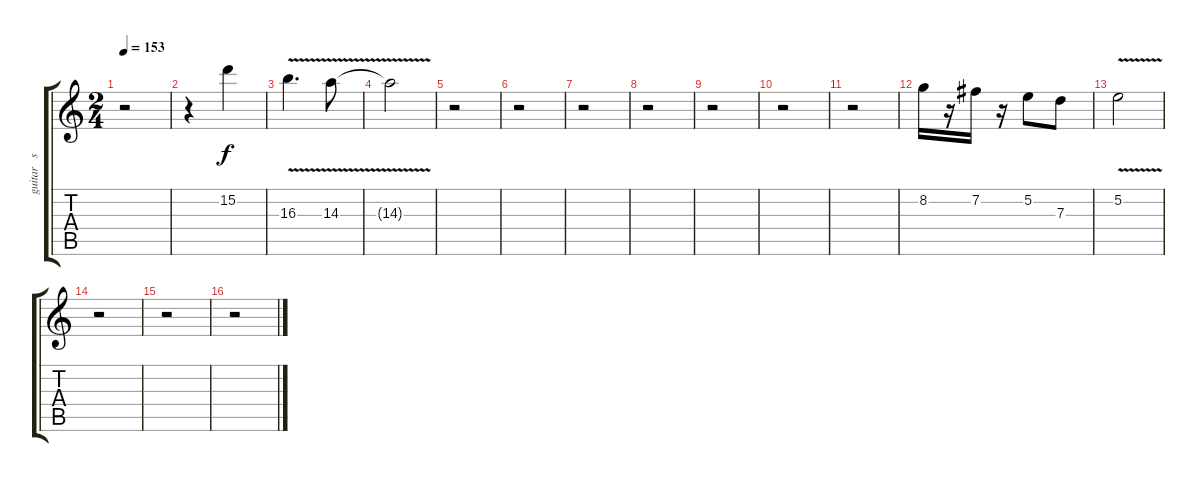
\track ("guitar   solo    left" "guitar   s") {instrument overdrivenguitar}
\staff {score tabs}
\tuning (E4 B3 G3 D3 A2 E2) {hide}
\ts (2 4)
\tempo 153
\clef g2
\ks c
r.2{dy f} |
r.4 15.2.4 |
16.3{v}.4{d} 14.3{v}.8 |
14.3{t}.2 |
r.2 |
r.2 |
r.2 |
r.2 |
r.2 |
r.2 |
r.2 |
8.2.16 r.16 7.2.16 r.16 5.2.8 7.3.8 |
5.2{v}.2 |
r.2 |
r.2 |
r.2
